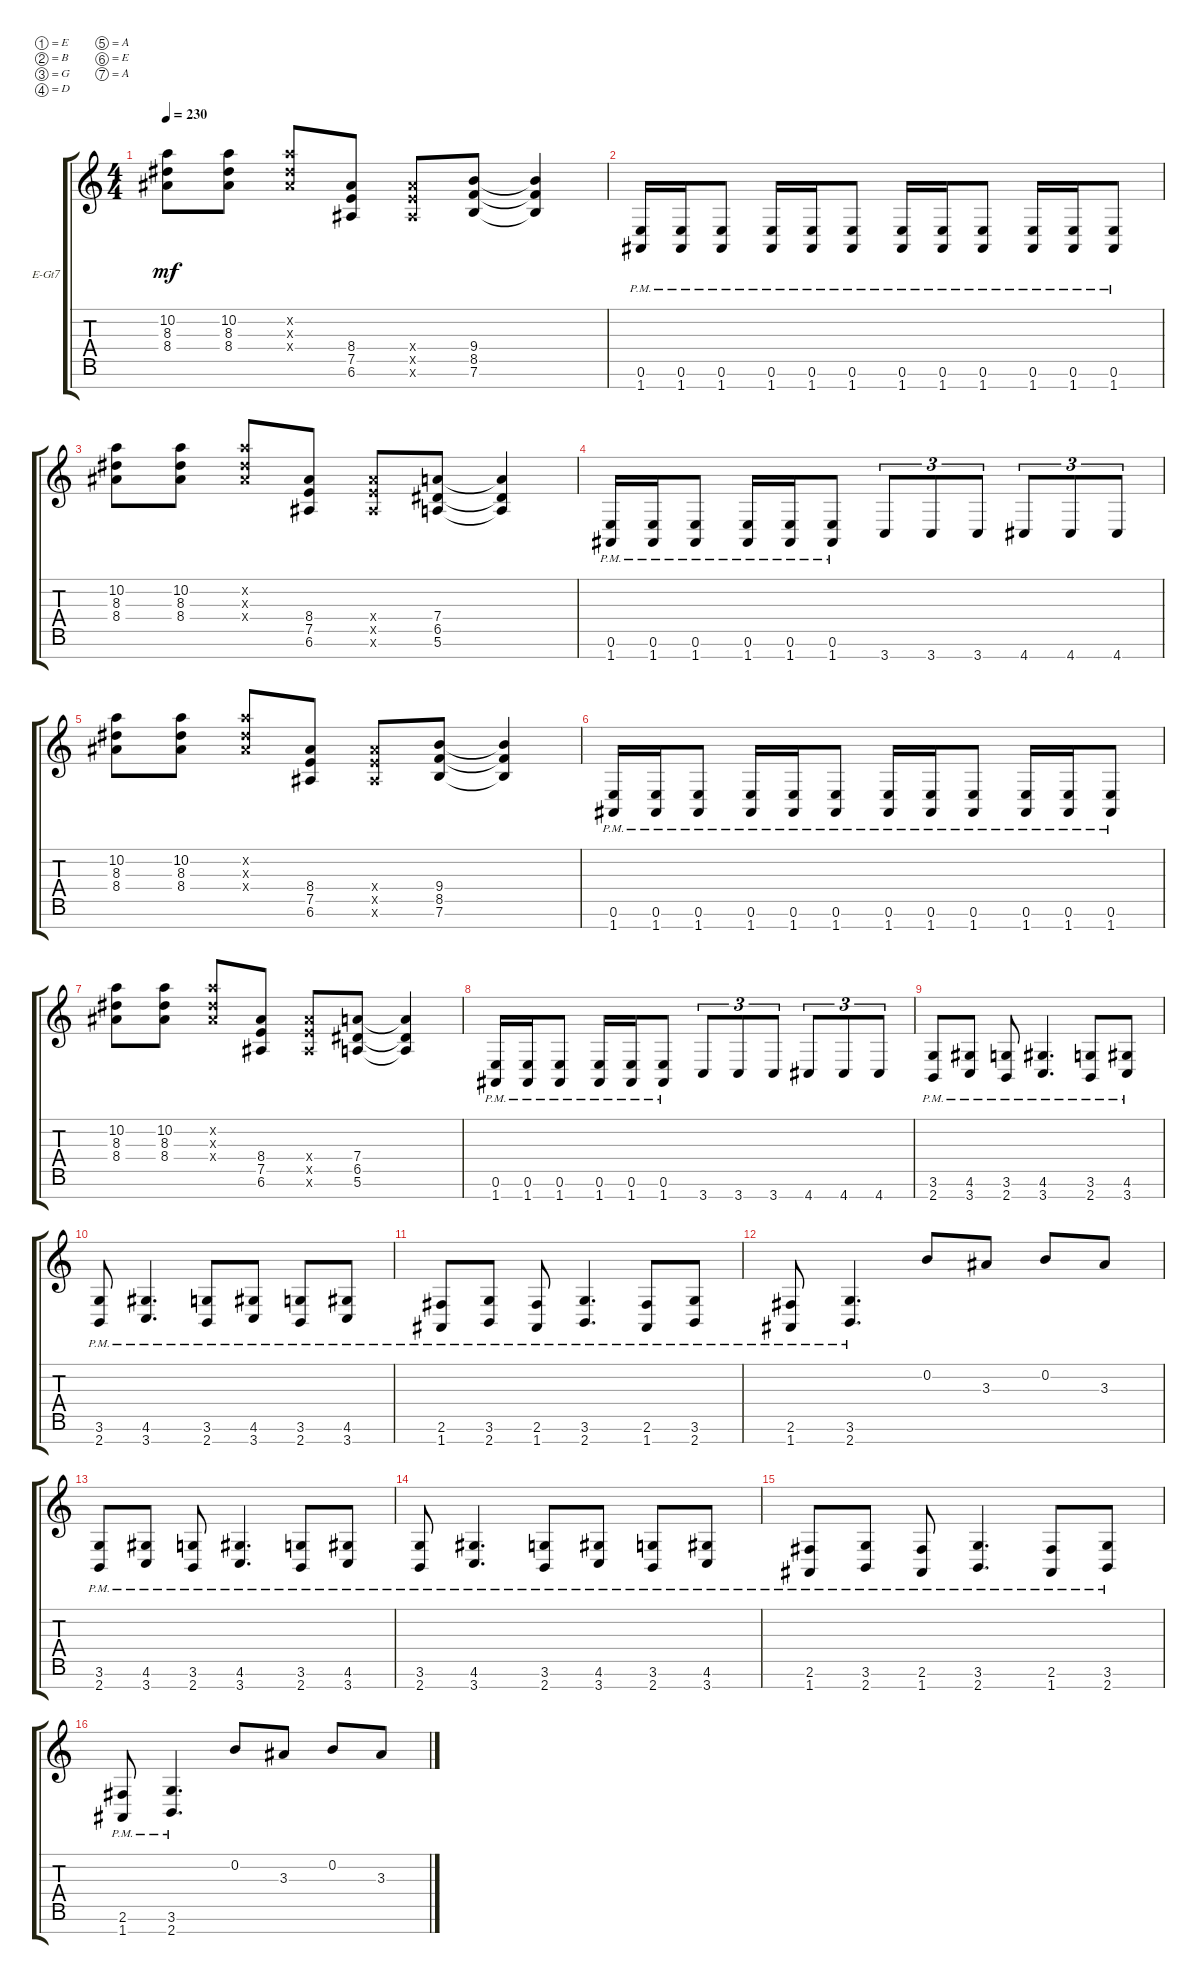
\defaultSystemsLayout 4
\bracketExtendMode groupsimilarinstruments
\firstSystemTrackNameOrientation horizontal
\otherSystemsTrackNameOrientation horizontal
\track ("Electric Guitar" "E-Gt7") {instrument distortionguitar}
\staff {score tabs}
\tuning (E4 B3 G3 D3 A2 E2 A1)
\ts (4 4)
\tempo 230
\clef g2
\ks c
(10.2 8.3 8.4).8{dy mf} (10.2 8.3 8.4).8 (10.2{x} 8.3{x} 8.4{x}).8 (6.6 7.5 8.4).8 (6.6{x} 7.5{x} 8.4{x}).8 (7.6 8.5 9.4).8 (7.6{t} 8.5{t} 9.4{t}).4 |
(1.7{pm} 0.6{pm}).16 (1.7{pm} 0.6{pm}).16 (1.7{pm} 0.6{pm}).8 (1.7{pm} 0.6{pm}).16 (1.7{pm} 0.6{pm}).16 (1.7{pm} 0.6{pm}).8 (1.7{pm} 0.6{pm}).16 (1.7{pm} 0.6{pm}).16 (1.7{pm} 0.6{pm}).8 (1.7{pm} 0.6{pm}).16 (1.7{pm} 0.6{pm}).16 (1.7{pm} 0.6{pm}).8 |
(10.2 8.3 8.4).8 (10.2 8.3 8.4).8 (10.2{x} 8.3{x} 8.4{x}).8 (6.6 7.5 8.4).8 (6.6{x} 7.5{x} 8.4{x}).8 (5.6 6.5 7.4).8 (5.6{t} 6.5{t} 7.4{t}).4 |
(1.7{pm} 0.6{pm}).16 (1.7{pm} 0.6{pm}).16 (1.7{pm} 0.6{pm}).8 (1.7{pm} 0.6{pm}).16 (1.7{pm} 0.6{pm}).16 (1.7{pm} 0.6{pm}).8 3.7.8{tu (3 2)} 3.7.8{tu (3 2)} 3.7.8{tu (3 2)} 4.7.8{tu (3 2)} 4.7.8{tu (3 2)} 4.7.8{tu (3 2)} |
(10.2 8.3 8.4).8 (10.2 8.3 8.4).8 (10.2{x} 8.3{x} 8.4{x}).8 (6.6 7.5 8.4).8 (6.6{x} 7.5{x} 8.4{x}).8 (7.6 8.5 9.4).8 (7.6{t} 8.5{t} 9.4{t}).4 |
(1.7{pm} 0.6{pm}).16 (1.7{pm} 0.6{pm}).16 (1.7{pm} 0.6{pm}).8 (1.7{pm} 0.6{pm}).16 (1.7{pm} 0.6{pm}).16 (1.7{pm} 0.6{pm}).8 (1.7{pm} 0.6{pm}).16 (1.7{pm} 0.6{pm}).16 (1.7{pm} 0.6{pm}).8 (1.7{pm} 0.6{pm}).16 (1.7{pm} 0.6{pm}).16 (1.7{pm} 0.6{pm}).8 |
(10.2 8.3 8.4).8 (10.2 8.3 8.4).8 (10.2{x} 8.3{x} 8.4{x}).8 (6.6 7.5 8.4).8 (6.6{x} 7.5{x} 8.4{x}).8 (5.6 6.5 7.4).8 (5.6{t} 6.5{t} 7.4{t}).4 |
(1.7{pm} 0.6{pm}).16 (1.7{pm} 0.6{pm}).16 (1.7{pm} 0.6{pm}).8 (1.7{pm} 0.6{pm}).16 (1.7{pm} 0.6{pm}).16 (1.7{pm} 0.6{pm}).8 3.7.8{tu (3 2)} 3.7.8{tu (3 2)} 3.7.8{tu (3 2)} 4.7.8{tu (3 2)} 4.7.8{tu (3 2)} 4.7.8{tu (3 2)} |
(2.7{pm} 3.6{pm}).8 (3.7{pm} 4.6{pm}).8 (2.7{pm} 3.6{pm}).8 (3.7{pm} 4.6{pm}).4{d} (2.7{pm} 3.6{pm}).8 (3.7{pm} 4.6{pm}).8 |
(2.7{pm} 3.6{pm}).8 (3.7{pm} 4.6{pm}).4{d} (2.7{pm} 3.6{pm}).8 (3.7{pm} 4.6{pm}).8 (2.7{pm} 3.6{pm}).8 (3.7{pm} 4.6{pm}).8 |
(1.7{pm} 2.6{pm}).8 (2.7{pm} 3.6{pm}).8 (1.7{pm} 2.6{pm}).8 (2.7{pm} 3.6{pm}).4{d} (1.7{pm} 2.6{pm}).8 (2.7{pm} 3.6{pm}).8 |
(1.7{pm} 2.6{pm}).8 (2.7{pm} 3.6{pm}).4{d} 0.2.8 3.3.8 0.2.8 3.3.8 |
(2.7{pm} 3.6{pm}).8 (3.7{pm} 4.6{pm}).8 (2.7{pm} 3.6{pm}).8 (3.7{pm} 4.6{pm}).4{d} (2.7{pm} 3.6{pm}).8 (3.7{pm} 4.6{pm}).8 |
(2.7{pm} 3.6{pm}).8 (3.7{pm} 4.6{pm}).4{d} (2.7{pm} 3.6{pm}).8 (3.7{pm} 4.6{pm}).8 (2.7{pm} 3.6{pm}).8 (3.7{pm} 4.6{pm}).8 |
(1.7{pm} 2.6{pm}).8 (2.7{pm} 3.6{pm}).8 (1.7{pm} 2.6{pm}).8 (2.7{pm} 3.6{pm}).4{d} (1.7{pm} 2.6{pm}).8 (2.7{pm} 3.6{pm}).8 |
(1.7{pm} 2.6{pm}).8 (2.7{pm} 3.6{pm}).4{d} 0.2.8 3.3.8 0.2.8 3.3.8
